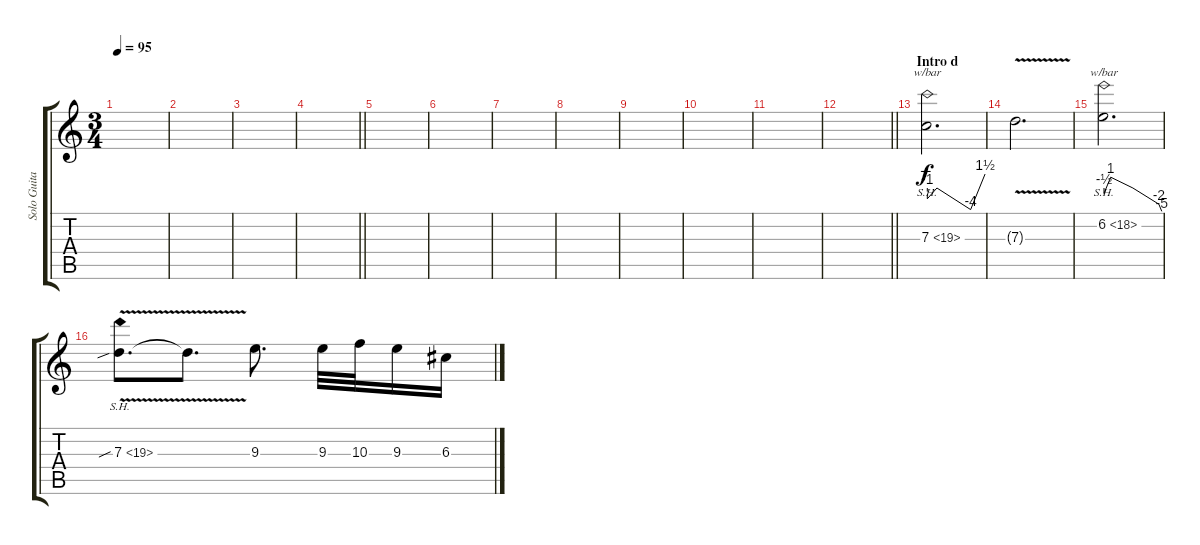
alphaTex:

\track ("Solo Guitar" "Solo Guita") {instrument distortionguitar}
\staff {score tabs}
\tuning (E4 B3 G3 D3 A2 D2) {hide}
\ts (3 4)
\tempo 95
\clef g2
\ks c
|
|
|
\barLineRight lightlight
|
|
|
|
|
|
|
|
\barLineRight lightlight
|
\section ("" "Intro d")
7.3{sh 12}.2{d tbe (custom default 0 -4 10 0 45 -16 60 6) volume 16 balance 13} |
7.3{v t}.2{d balance 13} |
6.2{sh 12}.2{d tbe (custom default 0 -2 7 4 30 0 57 -8 60 -20) balance 0} |
7.3{sh 12 v sib}.8{d balance 8} 7.3{t}.8{d} 9.3.8{d} 9.3.32 10.3.32 9.3.16 6.3.16
